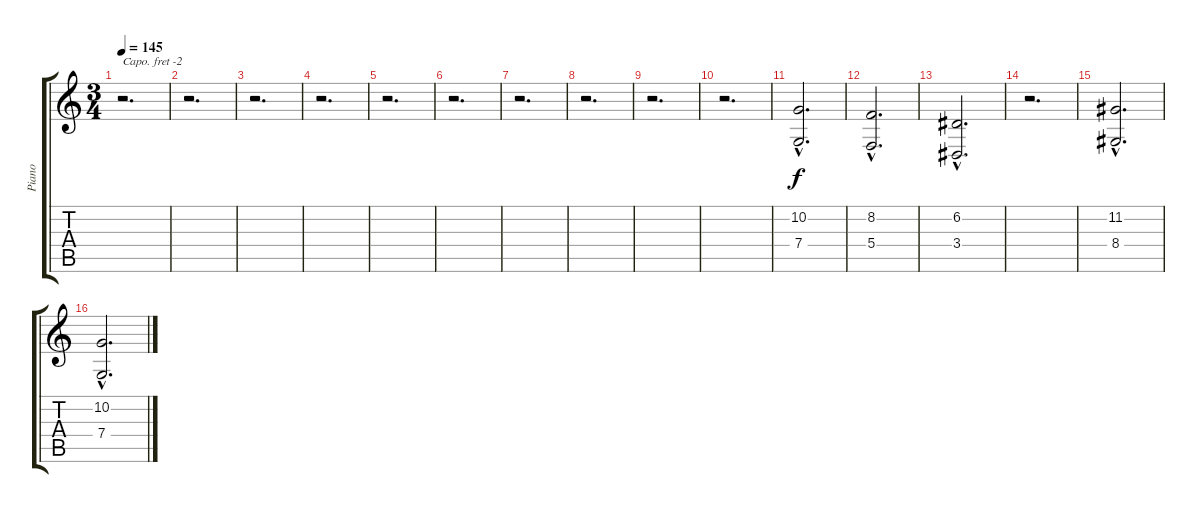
\track ("Piano" "Piano") {instrument acousticgrandpiano}
\staff {score tabs}
\capo -2
\tuning (E4 B3 G3 D3 A2 D2) {hide}
\ts (3 4)
\tempo 145
\clef g2
\ks c
r.2{d dy f} |
r.2{d} |
r.2{d} |
r.2{d} |
r.2{d} |
r.2{d} |
r.2{d} |
r.2{d} |
r.2{d} |
r.2{d} |
(10.2{hac} 7.4{hac}).2{d} |
(8.2{hac} 5.4{hac}).2{d} |
(6.2{hac} 3.4{hac}).2{d} |
r.2{d} |
(11.2{hac} 8.4{hac}).2{d} |
(10.2{hac} 7.4{hac}).2{d}
